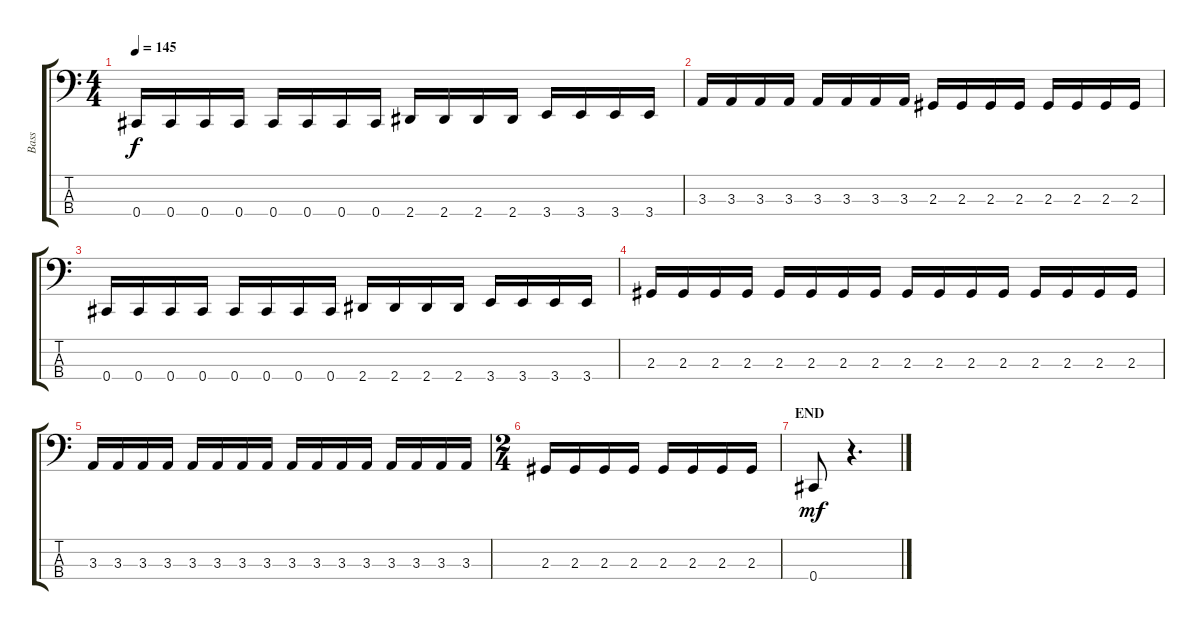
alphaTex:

\track ("Bass" "Bass") {instrument electricbasspick}
\staff {score tabs}
\tuning (E2 B1 Gb1 Db1) {hide}
\ts (4 4)
\tempo 145
\clef f4
\ks c
0.4.16{dy f} 0.4.16 0.4.16 0.4.16 0.4.16 0.4.16 0.4.16 0.4.16 2.4.16 2.4.16 2.4.16 2.4.16 3.4.16 3.4.16 3.4.16 3.4.16 |
3.3.16 3.3.16 3.3.16 3.3.16 3.3.16 3.3.16 3.3.16 3.3.16 2.3.16 2.3.16 2.3.16 2.3.16 2.3.16 2.3.16 2.3.16 2.3.16 |
0.4.16 0.4.16 0.4.16 0.4.16 0.4.16 0.4.16 0.4.16 0.4.16 2.4.16 2.4.16 2.4.16 2.4.16 3.4.16 3.4.16 3.4.16 3.4.16 |
2.3.16 2.3.16 2.3.16 2.3.16 2.3.16 2.3.16 2.3.16 2.3.16 2.3.16 2.3.16 2.3.16 2.3.16 2.3.16 2.3.16 2.3.16 2.3.16 |
3.3.16 3.3.16 3.3.16 3.3.16 3.3.16 3.3.16 3.3.16 3.3.16 3.3.16 3.3.16 3.3.16 3.3.16 3.3.16 3.3.16 3.3.16 3.3.16 |
\ts (2 4)
2.3.16 2.3.16 2.3.16 2.3.16 2.3.16 2.3.16 2.3.16 2.3.16 |
\section ("" "END")
0.4.8{dy mf} r.4{d}
